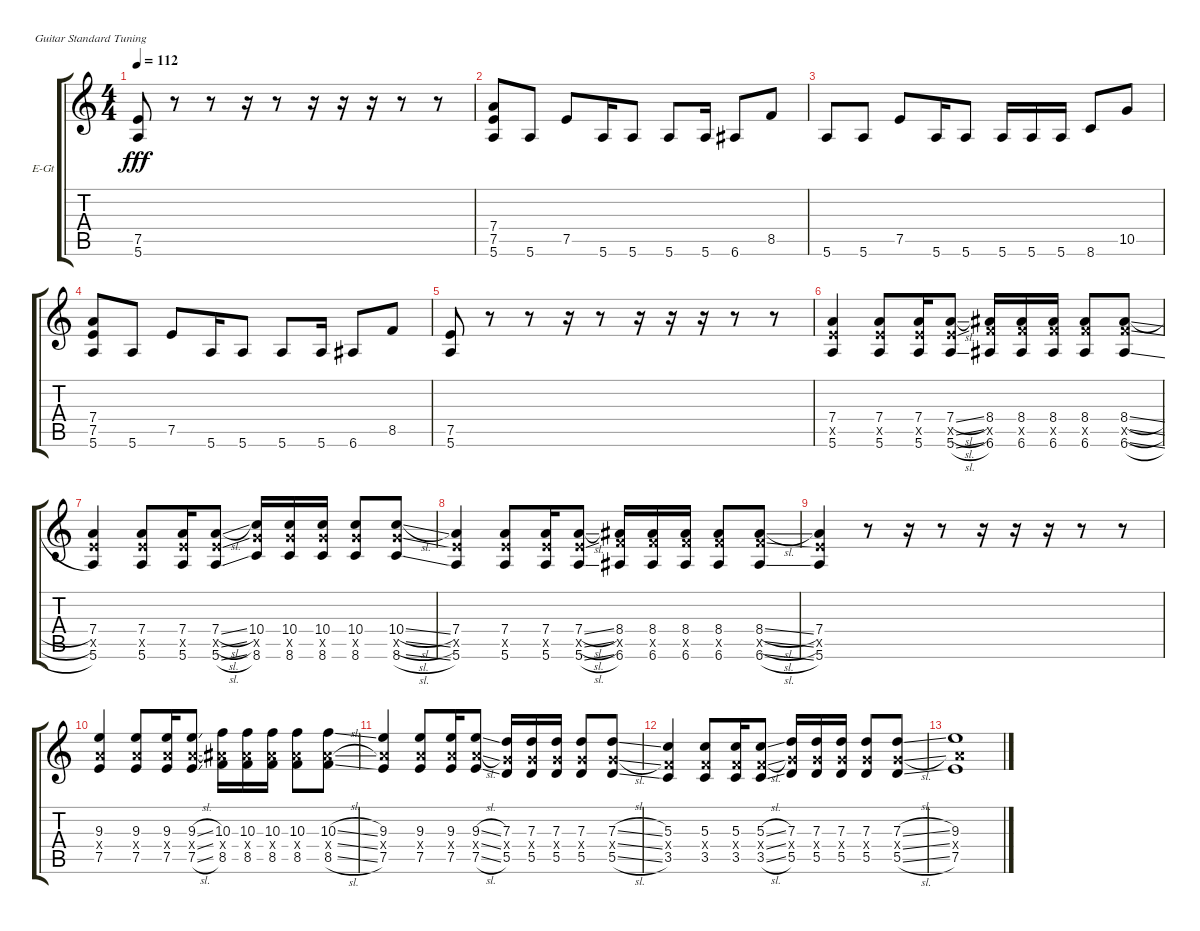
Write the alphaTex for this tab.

\defaultSystemsLayout 4
\bracketExtendMode groupsimilarinstruments
\firstSystemTrackNameOrientation horizontal
\otherSystemsTrackNameOrientation horizontal
\track ("Nozie MC" "E-Gt") {instrument distortionguitar}
\staff {score tabs}
\tuning (E4 B3 G3 D3 A2 E2)
\ts (4 4)
\tempo 112
\clef g2
\ks c
(5.6 7.5).8{dy fff} r.8 r.8 r.16 r.8 r.16 r.16 r.16 r.8 r.8 |
(5.6 7.5 7.4).8 5.6.8 7.5.8 5.6.16 5.6.8 5.6.8 5.6.16 6.6.8 8.5.8 |
5.6.8 5.6.8 7.5.8 5.6.16 5.6.8 5.6.16 5.6.16 5.6.16 8.6.8 10.5.8 |
(5.6 7.5 7.4).8 5.6.8 7.5.8 5.6.16 5.6.8 5.6.8 5.6.16 6.6.8 8.5.8 |
(5.6 7.5).8 r.8 r.8 r.16 r.8 r.16 r.16 r.16 r.8 r.8 |
(5.6 7.5{x} 7.4).4 (5.6 7.5{x} 7.4).8 (5.6 7.5{x} 7.4).16 (5.6{sl} 7.5{sl x} 7.4{sl}).8 (6.6 8.5{x} 8.4).16 (6.6 8.5{x} 8.4).16 (6.6 8.5{x} 8.4).16 (6.6 8.5{x} 8.4).8 (6.6{sl} 8.5{sl x} 8.4{sl}).8 |
(5.6 7.5{x} 7.4).4 (5.6 7.5{x} 7.4).8 (5.6 7.5{x} 7.4).16 (5.6{sl} 7.5{sl x} 7.4{sl}).8 (8.6 10.5{x} 10.4).16 (8.6 10.5{x} 10.4).16 (8.6 10.5{x} 10.4).16 (8.6 10.5{x} 10.4).8 (8.6{sl} 10.5{sl x} 10.4{sl}).8 |
(5.6 7.5{x} 7.4).4 (5.6 7.5{x} 7.4).8 (5.6 7.5{x} 7.4).16 (5.6{sl} 7.5{sl x} 7.4{sl}).8 (6.6 8.5{x} 8.4).16 (6.6 8.5{x} 8.4).16 (6.6 8.5{x} 8.4).16 (6.6 8.5{x} 8.4).8 (6.6{sl} 8.5{sl x} 8.4{sl}).8 |
(5.6 7.5{x} 7.4).4 r.8 r.16 r.8 r.16 r.16 r.16 r.8 r.8 |
(7.5 9.3 7.4{x}).4 (7.5 9.3 7.4{x}).8 (7.5 9.3 7.4{x}).16 (7.5{sl} 9.3{sl} 7.4{sl x}).8 (8.5 10.3 8.4{x}).16 (8.5 10.3 8.4{x}).16 (8.5 10.3 8.4{x}).16 (8.5 10.3 8.4{x}).8 (8.5{sl} 10.3{sl} 8.4{sl x}).8 |
(7.5 9.3 7.4{x}).4 (7.5 9.3 7.4{x}).8 (7.5 9.3 7.4{x}).16 (7.5{sl} 9.3{sl} 7.4{sl x}).8 (5.5 7.3 5.4{x}).16 (5.5 7.3 5.4{x}).16 (5.5 7.3 5.4{x}).16 (5.5 7.3 5.4{x}).8 (5.5{sl} 7.3{sl} 5.4{sl x}).8 |
(3.5 5.3 3.4{x}).4 (3.5 5.3 3.4{x}).8 (3.5 5.3 3.4{x}).16 (3.5{sl} 5.3{sl} 3.4{sl x}).8 (5.5 7.3 5.4{x}).16 (5.5 7.3 5.4{x}).16 (5.5 7.3 5.4{x}).16 (5.5 7.3 5.4{x}).8 (5.5{sl} 7.3{sl} 5.4{sl x}).8 |
(7.5 7.4{x} 9.3).1
